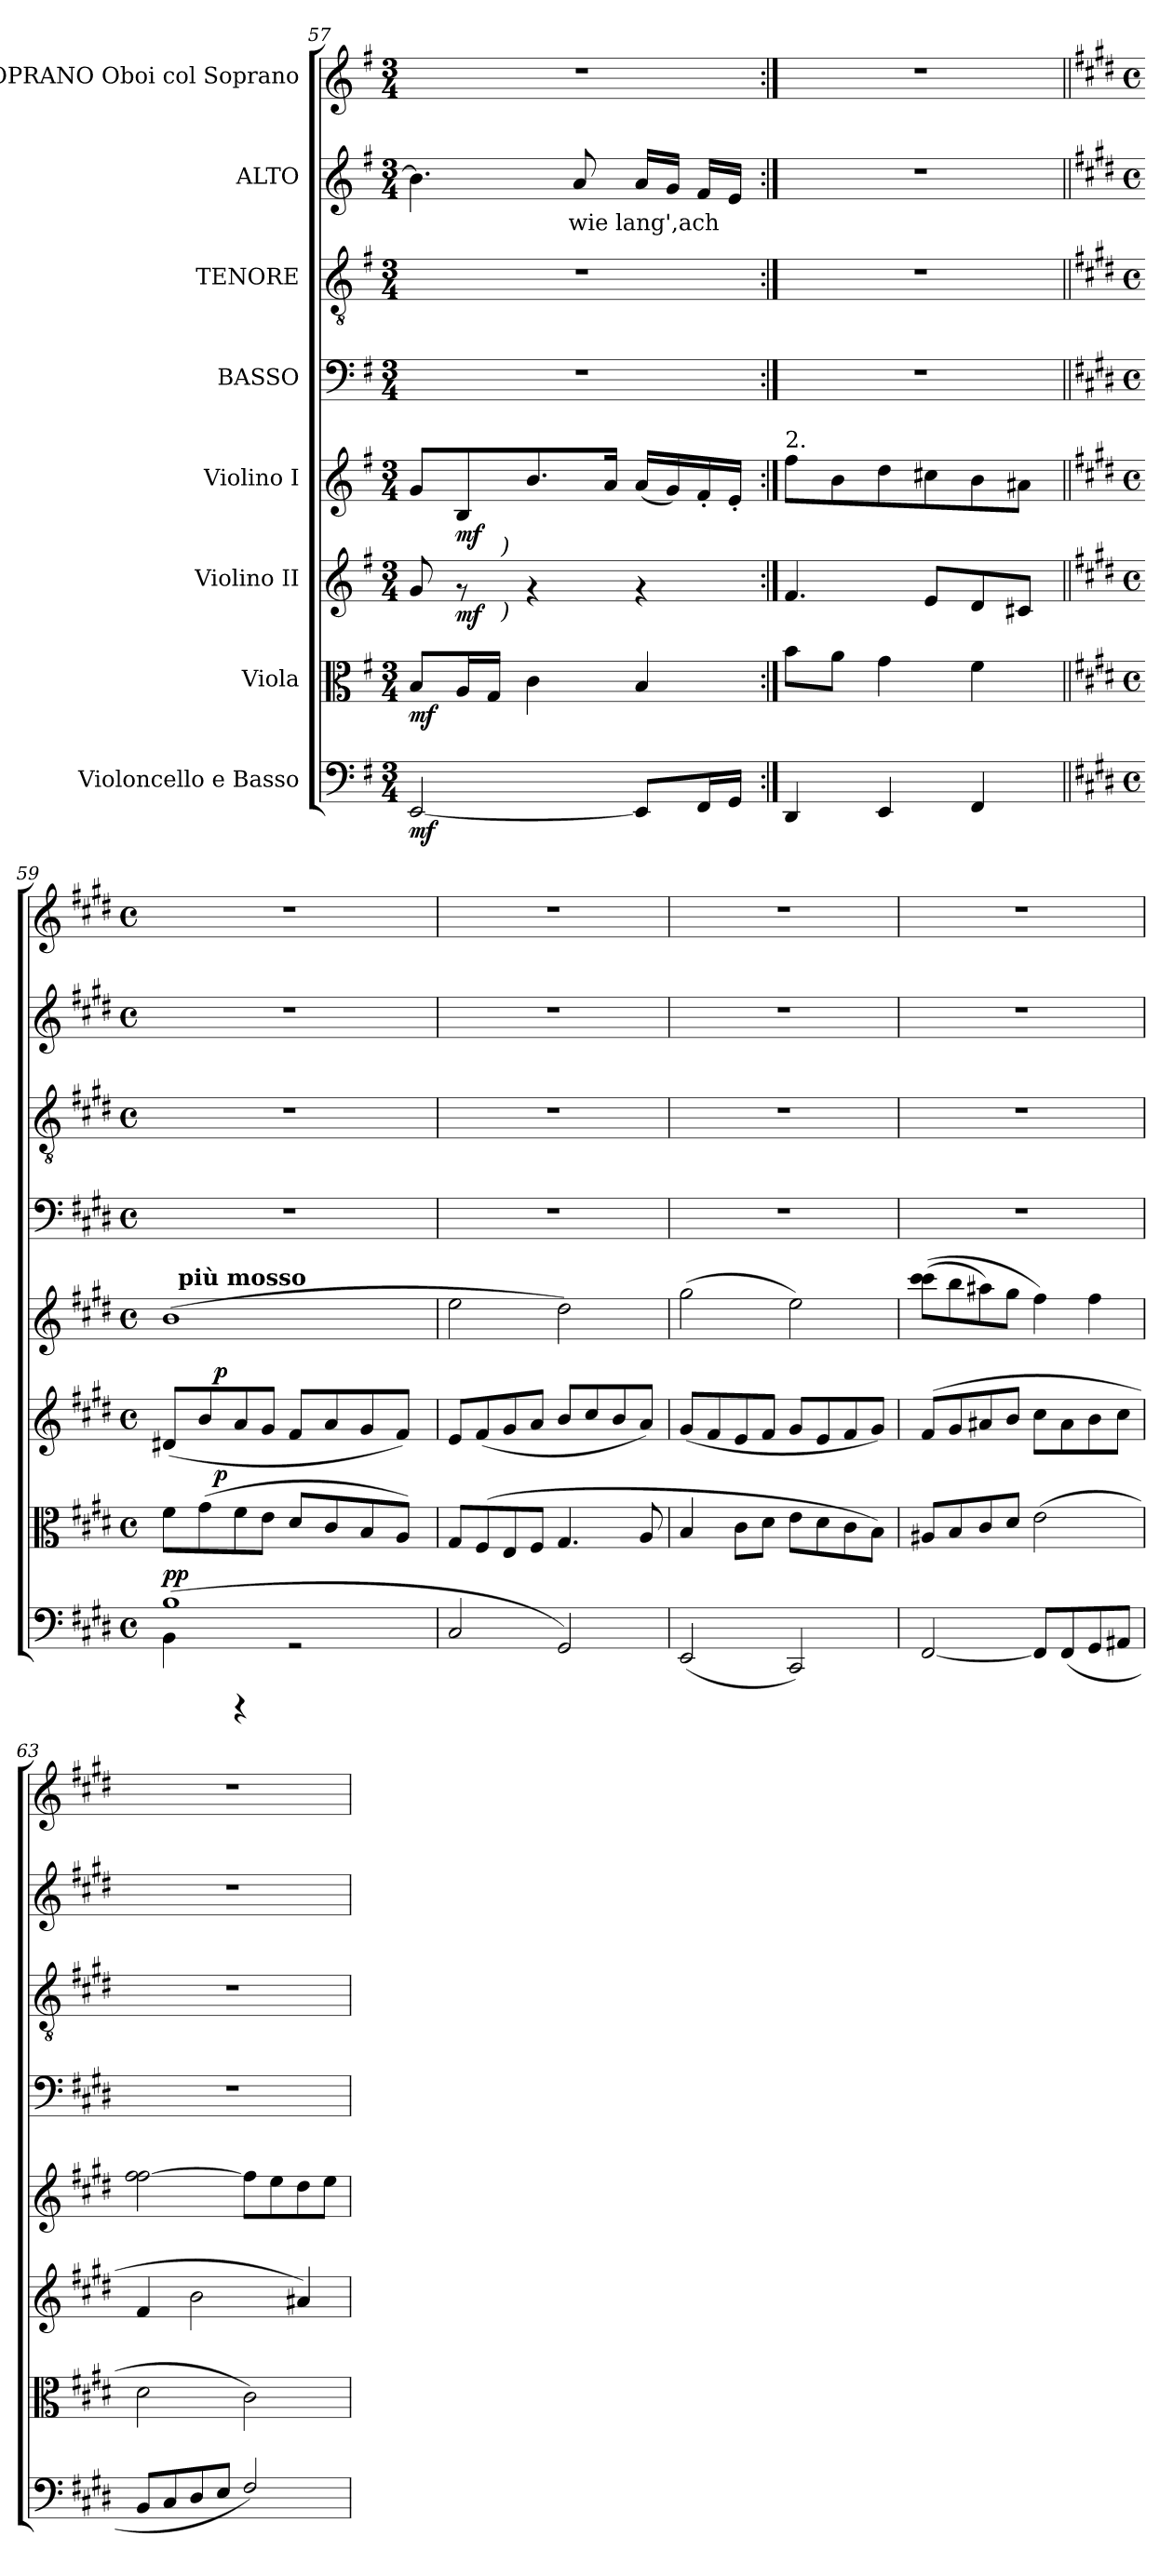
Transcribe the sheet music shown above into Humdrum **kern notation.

**kern	**dynam	**kern	**dynam	**kern	**dynam	**kern	**dynam	**kern	**kern	**kern	**text	**kern
*part8	*part8	*part7	*part7	*part6	*part6	*part5	*part5	*part4	*part3	*part2	*part2	*part1
*staff8	*staff8	*staff7	*staff7	*staff6	*staff6	*staff5	*staff5	*staff4	*staff3	*staff2	*staff2	*staff1
*I"Violoncello  e Basso	*	*I"Viola	*	*I"Violino II	*	*I"Violino I	*	*I"BASSO	*I"TENORE	*I"ALTO	*	*I"SOPRANO  Oboi col Soprano
*clefF4	*	*clefC3	*	*clefG2	*	*clefG2	*	*clefF4	*clefGv2	*clefG2	*	*clefG2
*k[f#]	*	*k[f#]	*	*k[f#]	*	*k[f#]	*	*k[f#]	*k[f#]	*k[f#]	*	*k[f#]
*G:	*	*G:	*	*G:	*	*G:	*	*G:	*G:	*G:	*	*G:
*M3/4	*	*M3/4	*	*M3/4	*	*M3/4	*	*M3/4	*M3/4	*M3/4	*	*M3/4
=57	=57	=57	=57	=57	=57	=57	=57	=57	=57	=57	=57	=57
!	!LO:DY:b	!	!LO:DY:b	!	!	!	!	!	!	!	!LO:LY:b:cj	!
*	*	*	*	*^	*	*	*	*	*	*	*	*
[<2EE/	mf	8B/L	mf	8g/	8ryy	.	8g/L	.	2.r	2.r	4.b\]	.	2.r
!	!	!	!	!	!	!LO:DY:b	!	!LO:DY:b	!	!	!	!	!
.	.	16A/	.	8rf	16ryy	mf	8B/	mf	.	.	.	.	.
.	.	16G/J	.	.	64ryy	.	.	.	.	.	.	.	.
!	!	!	!	!	!LO:TX:a:i:t=)	!	!	!	!	!	!	!	!
!	!	!	!	!	!LO:TX:b:i:t=)	!	!	!	!	!	!	!	!
.	.	.	.	.	2ryy	.	.	.	.	.	.	.	.
.	.	4c\	.	4rf	.	.	8.b/	.	.	.	.	.	.
!	!	!	!	!	!	!	!	!	!	!	!	!LO:LY:b:cj	!
.	.	.	.	.	.	.	.	.	.	.	8a/	wie	.
.	.	.	.	.	.	.	16a/J	.	.	.	.	.	.
!	!	!	!	!	!	!	!	!	!	!	!	!LO:LY:b:cj	!
8EE/L]	.	4B/	.	4rf	.	.	(<16a/L	.	.	.	16a/L	lang',ach	.
!	!	!	!	!	!	!	!	!	!	!	!	!LO:LY:b:cj	!
.	.	.	.	.	.	.	16g/)	.	.	.	16g/J	.	.
!	!	!	!	!	!	!	!	!	!	!	!	!LO:LY:b:cj	!
16FF#/	.	.	.	.	.	.	16f#'</	.	.	.	16f#/L	.	.
!	!	!	!	!	!	!	!	!	!	!	!	!LO:LY:b:cj	!
16GG/J	.	.	.	.	.	.	16e'</J	.	.	.	16e/J	.	.
.	.	.	.	.	32.ryy	.	.	.	.	.	.	.	.
=58:|!	=58:|!	=58:|!	=58:|!	=58:|!	=58:|!	=58:|!	=58:|!	=58:|!	=58:|!	=58:|!	=58:|!	=58:|!	=58:|!
!	!	!	!	!	!	!	!LO:TX:a:t=2.	!	!	!	!	!	!
*	*	*	*	*v	*v	*	*	*	*	*	*	*	*
4DD/	.	8b\L	.	4.f#/	.	8ff#\L	.	2.r	2.r	2.r	.	2.r
.	.	8a\J	.	.	.	8b\	.	.	.	.	.	.
4EE/	.	4g\	.	.	.	8dd\	.	.	.	.	.	.
.	.	.	.	8e/L	.	8cc#X\	.	.	.	.	.	.
4FF#/	.	4f#\	.	8d/	.	8b\	.	.	.	.	.	.
.	.	.	.	8c#X/J	.	8a#X\J	.	.	.	.	.	.
=59||	=59||	=59||	=59||	=59||	=59||	=59||	=59||	=59||	=59||	=59||	=59||	=59||
*k[f#c#g#d#]	*	*k[f#c#g#d#]	*	*k[f#c#g#d#]	*	*k[f#c#g#d#]	*	*k[f#c#g#d#]	*k[f#c#g#d#]	*k[f#c#g#d#]	*	*k[f#c#g#d#]
*E:	*	*E:	*	*E:	*	*E:	*	*E:	*E:	*E:	*	*E:
*M4/4	*	*M4/4	*	*M4/4	*	*M4/4	*	*M4/4	*M4/4	*M4/4	*	*M4/4
*met(c)	*	*met(c)	*	*met(c)	*	*met(c)	*	*met(c)	*met(c)	*met(c)	*	*met(c)
*^	*	*	*	*	*	*	*	*	*	*	*	*
!	!	!	!	!	!LO:TX:a:i:t=dim.	!	!	!	!	!	!	!	!
!	!	!	!LO:TX:a:i:t=dim.	!	!	!	!	!	!	!	!	!	!
!	!	!	!LO:TX:b:i:t=( )	!	!	!	!	!	!	!	!	!	!
!	!	!LO:DY:a	!	!	!	!	!	!	!	!	!	!	!
!	!	!LO:DY:n=1:a	!	!	!	!	!	!	!	!	!	!	!
*	*	*	*^	*	*^	*	*^	*	*	*	*	*	*
(>1B	4BB\	p p	8f#\L	8ryy	.	(<8d#X/L	8ryy	.	(>1b	32.ryy	.	1r	1r	1r	.	1r
!	!	!	!	!	!	!	!	!	!	!LO:TX:a:B:t=più mosso	!	!	!	!	!	!
.	.	.	.	.	.	.	.	.	.	2ryy	.	.	.	.	.	.
.	.	.	(>8g#\	32.ryy	.	8b/	32.ryy	.	.	.	.	.	.	.	.	.
!	!	!	!	!	!LO:DY:a	!	!	!LO:DY:a	!	!	!	!	!	!	!	!
.	.	.	.	2ryy	p	.	2ryy	p	.	.	.	.	.	.	.	.
.	4rAAAA	.	8f#\	.	.	8a/	.	.	.	.	.	.	.	.	.	.
.	.	.	8e\J	.	.	8g#/J	.	.	.	.	.	.	.	.	.	.
.	2r	.	8d#/L	.	.	8f#/L	.	.	.	.	.	.	.	.	.	.
.	.	.	.	.	.	.	.	.	.	4ryy	.	.	.	.	.	.
.	.	.	8c#/	.	.	8a/	.	.	.	.	.	.	.	.	.	.
.	.	.	.	4ryy	.	.	4ryy	.	.	.	.	.	.	.	.	.
.	.	.	8B/	.	.	8g#/	.	.	.	.	.	.	.	.	.	.
.	.	.	.	.	.	.	.	.	.	8ryy	.	.	.	.	.	.
.	.	.	8A/J)	.	.	8f#/J)	.	.	.	.	.	.	.	.	.	.
.	.	.	.	16ryy	.	.	16ryy	.	.	16ryy	.	.	.	.	.	.
.	.	.	.	64ryy	.	.	64ryy	.	.	64ryy	.	.	.	.	.	.
*v	*v	*	*	*	*	*v	*v	*	*v	*v	*	*	*	*	*	*
*	*	*v	*v	*	*	*	*	*	*	*	*	*	*
!!LO:LB:g=z
=60	=60	=60	=60	=60	=60	=60	=60	=60	=60	=60	=60	=60
2C#/	.	8G#/L	.	8e/L	.	2ee\	.	1r	1r	1r	.	1r
.	.	(>8F#/	.	(<8f#/	.	.	.	.	.	.	.	.
.	.	8E/	.	8g#/	.	.	.	.	.	.	.	.
.	.	8F#/J	.	8a/J	.	.	.	.	.	.	.	.
2GG#/)	.	4.G#/	.	8b/L	.	2dd#\)	.	.	.	.	.	.
.	.	.	.	8cc#/	.	.	.	.	.	.	.	.
.	.	.	.	8b/	.	.	.	.	.	.	.	.
.	.	8A/	.	8a/J)	.	.	.	.	.	.	.	.
=61	=61	=61	=61	=61	=61	=61	=61	=61	=61	=61	=61	=61
(>2EE/	.	4B/	.	(<8g#/L	.	(>2gg#\	.	1r	1r	1r	.	1r
.	.	.	.	8f#/	.	.	.	.	.	.	.	.
.	.	8c#\L	.	8e/	.	.	.	.	.	.	.	.
.	.	8d#\J	.	8f#/J	.	.	.	.	.	.	.	.
2CC#/)	.	8e\L	.	8g#/L	.	2ee\)	.	.	.	.	.	.
.	.	8d#\	.	8e/	.	.	.	.	.	.	.	.
.	.	8c#\	.	8f#/	.	.	.	.	.	.	.	.
.	.	8B\J)	.	8g#/J)	.	.	.	.	.	.	.	.
=62	=62	=62	=62	=62	=62	=62	=62	=62	=62	=62	=62	=62
[>2FF#/	.	8A#X/L	.	(>8f#/L	.	(>(<8ccc#\ 8ccc#\L	.	1r	1r	1r	.	1r
.	.	8B/	.	8g#/	.	8bb\	.	.	.	.	.	.
.	.	8c#/	.	8a#X/	.	8aa#X\)	.	.	.	.	.	.
.	.	8d#/J	.	8b/J	.	8gg#\J	.	.	.	.	.	.
8FF#/L]	.	(>2e\	.	8cc#\L	.	4ff#\)	.	.	.	.	.	.
(>8FF#/	.	.	.	8a#\	.	.	.	.	.	.	.	.
8GG#/	.	.	.	8b\	.	4ff#\	.	.	.	.	.	.
8AA#X/J	.	.	.	8cc#\J	.	.	.	.	.	.	.	.
=63	=63	=63	=63	=63	=63	=63	=63	=63	=63	=63	=63	=63
8BB/L	.	2d#\	.	4f#/	.	2ff#\ [>2ff#\	.	1r	1r	1r	.	1r
8C#/	.	.	.	.	.	.	.	.	.	.	.	.
8D#/	.	.	.	2b\	.	.	.	.	.	.	.	.
8E/J	.	.	.	.	.	.	.	.	.	.	.	.
2F#/)	.	2c#\)	.	.	.	8ff#\L]	.	.	.	.	.	.
.	.	.	.	.	.	8ee\	.	.	.	.	.	.
.	.	.	.	4a#X/)	.	8dd#\	.	.	.	.	.	.
.	.	.	.	.	.	8ee\J	.	.	.	.	.	.
=	=	=	=	=	=	=	=	=	=	=	=	=
*-	*-	*-	*-	*-	*-	*-	*-	*-	*-	*-	*-	*-
